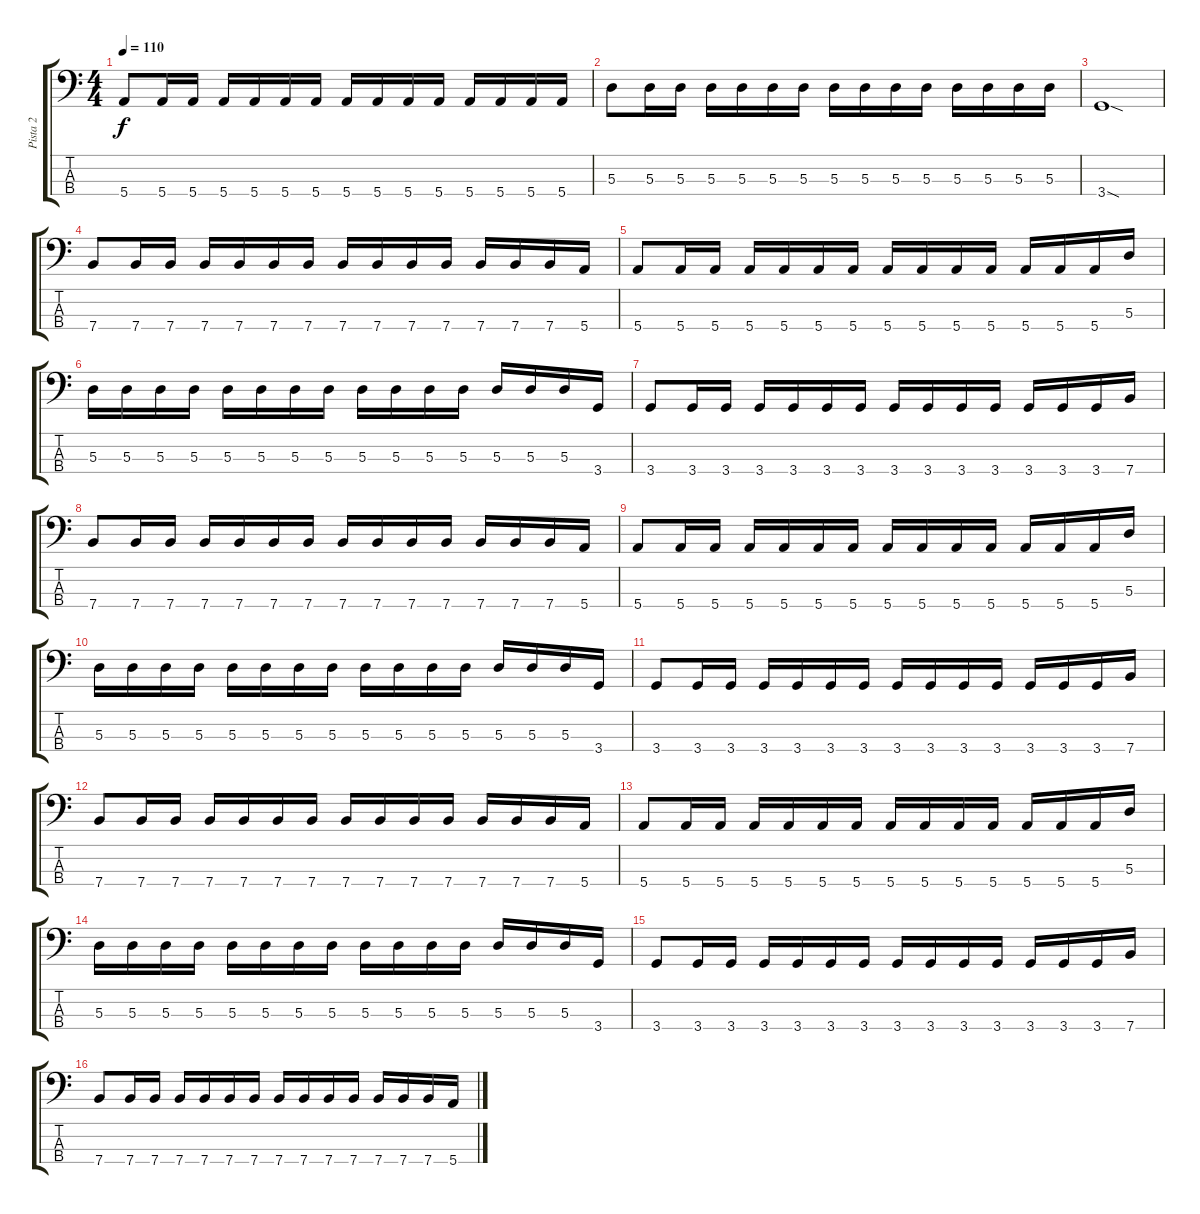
\track ("Pista 2" "Pista 2") {instrument electricbassfinger}
\staff {score tabs}
\tuning (G2 D2 A1 E1) {hide}
\ts (4 4)
\tempo 110
\clef f4
\ks c
5.4.8{dy f} 5.4.16 5.4.16 5.4.16 5.4.16 5.4.16 5.4.16 5.4.16 5.4.16 5.4.16 5.4.16 5.4.16 5.4.16 5.4.16 5.4.16 |
5.3.8 5.3.16 5.3.16 5.3.16 5.3.16 5.3.16 5.3.16 5.3.16 5.3.16 5.3.16 5.3.16 5.3.16 5.3.16 5.3.16 5.3.16 |
3.4{sod}.1 |
7.4.8 7.4.16 7.4.16 7.4.16 7.4.16 7.4.16 7.4.16 7.4.16 7.4.16 7.4.16 7.4.16 7.4.16 7.4.16 7.4.16 5.4.16 |
5.4.8 5.4.16 5.4.16 5.4.16 5.4.16 5.4.16 5.4.16 5.4.16 5.4.16 5.4.16 5.4.16 5.4.16 5.4.16 5.4.16 5.3.16 |
5.3.16 5.3.16 5.3.16 5.3.16 5.3.16 5.3.16 5.3.16 5.3.16 5.3.16 5.3.16 5.3.16 5.3.16 5.3.16 5.3.16 5.3.16 3.4.16 |
3.4.8 3.4.16 3.4.16 3.4.16 3.4.16 3.4.16 3.4.16 3.4.16 3.4.16 3.4.16 3.4.16 3.4.16 3.4.16 3.4.16 7.4.16 |
7.4.8 7.4.16 7.4.16 7.4.16 7.4.16 7.4.16 7.4.16 7.4.16 7.4.16 7.4.16 7.4.16 7.4.16 7.4.16 7.4.16 5.4.16 |
5.4.8 5.4.16 5.4.16 5.4.16 5.4.16 5.4.16 5.4.16 5.4.16 5.4.16 5.4.16 5.4.16 5.4.16 5.4.16 5.4.16 5.3.16 |
5.3.16 5.3.16 5.3.16 5.3.16 5.3.16 5.3.16 5.3.16 5.3.16 5.3.16 5.3.16 5.3.16 5.3.16 5.3.16 5.3.16 5.3.16 3.4.16 |
3.4.8 3.4.16 3.4.16 3.4.16 3.4.16 3.4.16 3.4.16 3.4.16 3.4.16 3.4.16 3.4.16 3.4.16 3.4.16 3.4.16 7.4.16 |
7.4.8 7.4.16 7.4.16 7.4.16 7.4.16 7.4.16 7.4.16 7.4.16 7.4.16 7.4.16 7.4.16 7.4.16 7.4.16 7.4.16 5.4.16 |
5.4.8 5.4.16 5.4.16 5.4.16 5.4.16 5.4.16 5.4.16 5.4.16 5.4.16 5.4.16 5.4.16 5.4.16 5.4.16 5.4.16 5.3.16 |
5.3.16 5.3.16 5.3.16 5.3.16 5.3.16 5.3.16 5.3.16 5.3.16 5.3.16 5.3.16 5.3.16 5.3.16 5.3.16 5.3.16 5.3.16 3.4.16 |
3.4.8 3.4.16 3.4.16 3.4.16 3.4.16 3.4.16 3.4.16 3.4.16 3.4.16 3.4.16 3.4.16 3.4.16 3.4.16 3.4.16 7.4.16 |
7.4.8 7.4.16 7.4.16 7.4.16 7.4.16 7.4.16 7.4.16 7.4.16 7.4.16 7.4.16 7.4.16 7.4.16 7.4.16 7.4.16 5.4.16
